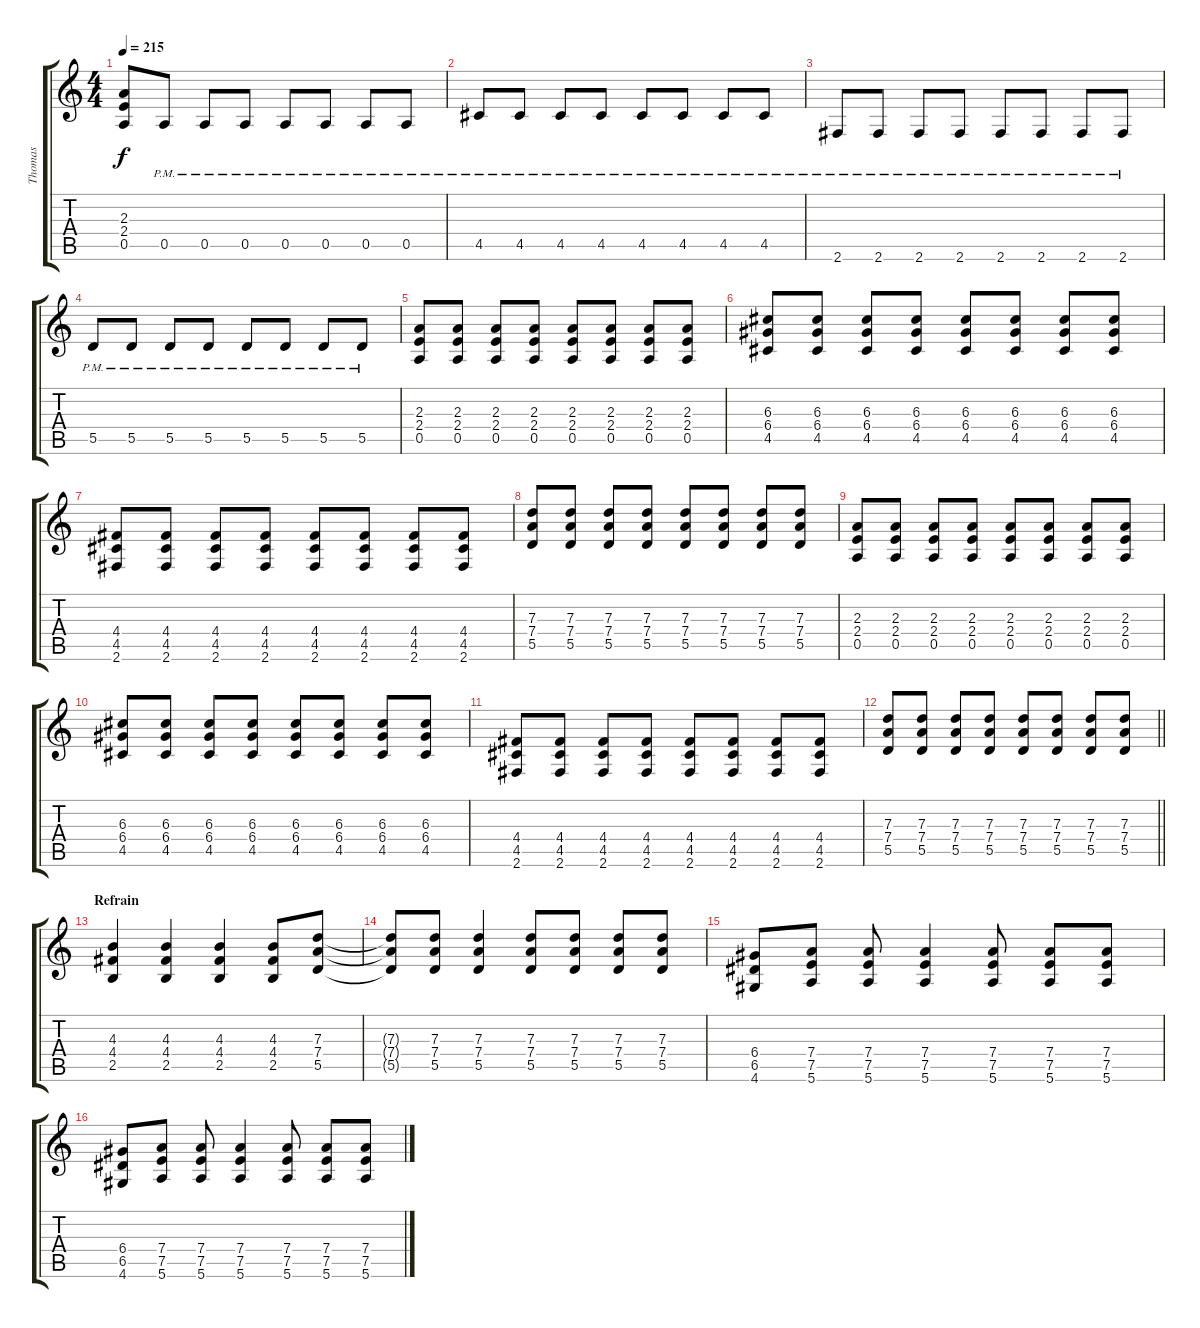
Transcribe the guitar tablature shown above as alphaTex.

\track ("Thomas" "Thomas") {instrument overdrivenguitar}
\staff {score tabs}
\tuning (E4 B3 G3 D3 A2 E2) {hide}
\ts (4 4)
\tempo 215
\clef g2
\ks c
(2.3 2.4 0.5).8{dy f} 0.5{pm}.8 0.5{pm}.8 0.5{pm}.8 0.5{pm}.8 0.5{pm}.8 0.5{pm}.8 0.5{pm}.8 |
4.5{pm}.8 4.5{pm}.8 4.5{pm}.8 4.5{pm}.8 4.5{pm}.8 4.5{pm}.8 4.5{pm}.8 4.5{pm}.8 |
2.6{pm}.8 2.6{pm}.8 2.6{pm}.8 2.6{pm}.8 2.6{pm}.8 2.6{pm}.8 2.6{pm}.8 2.6{pm}.8 |
5.5{pm}.8 5.5{pm}.8 5.5{pm}.8 5.5{pm}.8 5.5{pm}.8 5.5{pm}.8 5.5{pm}.8 5.5{pm}.8 |
(2.3 2.4 0.5).8 (2.3 2.4 0.5).8 (2.3 2.4 0.5).8 (2.3 2.4 0.5).8 (2.3 2.4 0.5).8 (2.3 2.4 0.5).8 (2.3 2.4 0.5).8 (2.3 2.4 0.5).8 |
(6.3 6.4 4.5).8 (6.3 6.4 4.5).8 (6.3 6.4 4.5).8 (6.3 6.4 4.5).8 (6.3 6.4 4.5).8 (6.3 6.4 4.5).8 (6.3 6.4 4.5).8 (6.3 6.4 4.5).8 |
(4.4 4.5 2.6).8 (4.4 4.5 2.6).8 (4.4 4.5 2.6).8 (4.4 4.5 2.6).8 (4.4 4.5 2.6).8 (4.4 4.5 2.6).8 (4.4 4.5 2.6).8 (4.4 4.5 2.6).8 |
(7.3 7.4 5.5).8 (7.3 7.4 5.5).8 (7.3 7.4 5.5).8 (7.3 7.4 5.5).8 (7.3 7.4 5.5).8 (7.3 7.4 5.5).8 (7.3 7.4 5.5).8 (7.3 7.4 5.5).8 |
(2.3 2.4 0.5).8 (2.3 2.4 0.5).8 (2.3 2.4 0.5).8 (2.3 2.4 0.5).8 (2.3 2.4 0.5).8 (2.3 2.4 0.5).8 (2.3 2.4 0.5).8 (2.3 2.4 0.5).8 |
(6.3 6.4 4.5).8 (6.3 6.4 4.5).8 (6.3 6.4 4.5).8 (6.3 6.4 4.5).8 (6.3 6.4 4.5).8 (6.3 6.4 4.5).8 (6.3 6.4 4.5).8 (6.3 6.4 4.5).8 |
(4.4 4.5 2.6).8 (4.4 4.5 2.6).8 (4.4 4.5 2.6).8 (4.4 4.5 2.6).8 (4.4 4.5 2.6).8 (4.4 4.5 2.6).8 (4.4 4.5 2.6).8 (4.4 4.5 2.6).8 |
\barLineRight lightlight
(7.3 7.4 5.5).8 (7.3 7.4 5.5).8 (7.3 7.4 5.5).8 (7.3 7.4 5.5).8 (7.3 7.4 5.5).8 (7.3 7.4 5.5).8 (7.3 7.4 5.5).8 (7.3 7.4 5.5).8 |
\section ("" "Refrain")
(4.3 4.4 2.5).4 (4.3 4.4 2.5).4 (4.3 4.4 2.5).4 (4.3 4.4 2.5).8 (7.3 7.4 5.5).8 |
(7.3{t} 7.4{t} 5.5{t}).8 (7.3 7.4 5.5).8 (7.3 7.4 5.5).4 (7.3 7.4 5.5).8 (7.3 7.4 5.5).8 (7.3 7.4 5.5).8 (7.3 7.4 5.5).8 |
(6.4 6.5 4.6).8 (7.4 7.5 5.6).8 (7.4 7.5 5.6).8 (7.4 7.5 5.6).4 (7.4 7.5 5.6).8 (7.4 7.5 5.6).8 (7.4 7.5 5.6).8 |
(6.4 6.5 4.6).8 (7.4 7.5 5.6).8 (7.4 7.5 5.6).8 (7.4 7.5 5.6).4 (7.4 7.5 5.6).8 (7.4 7.5 5.6).8 (7.4 7.5 5.6).8
